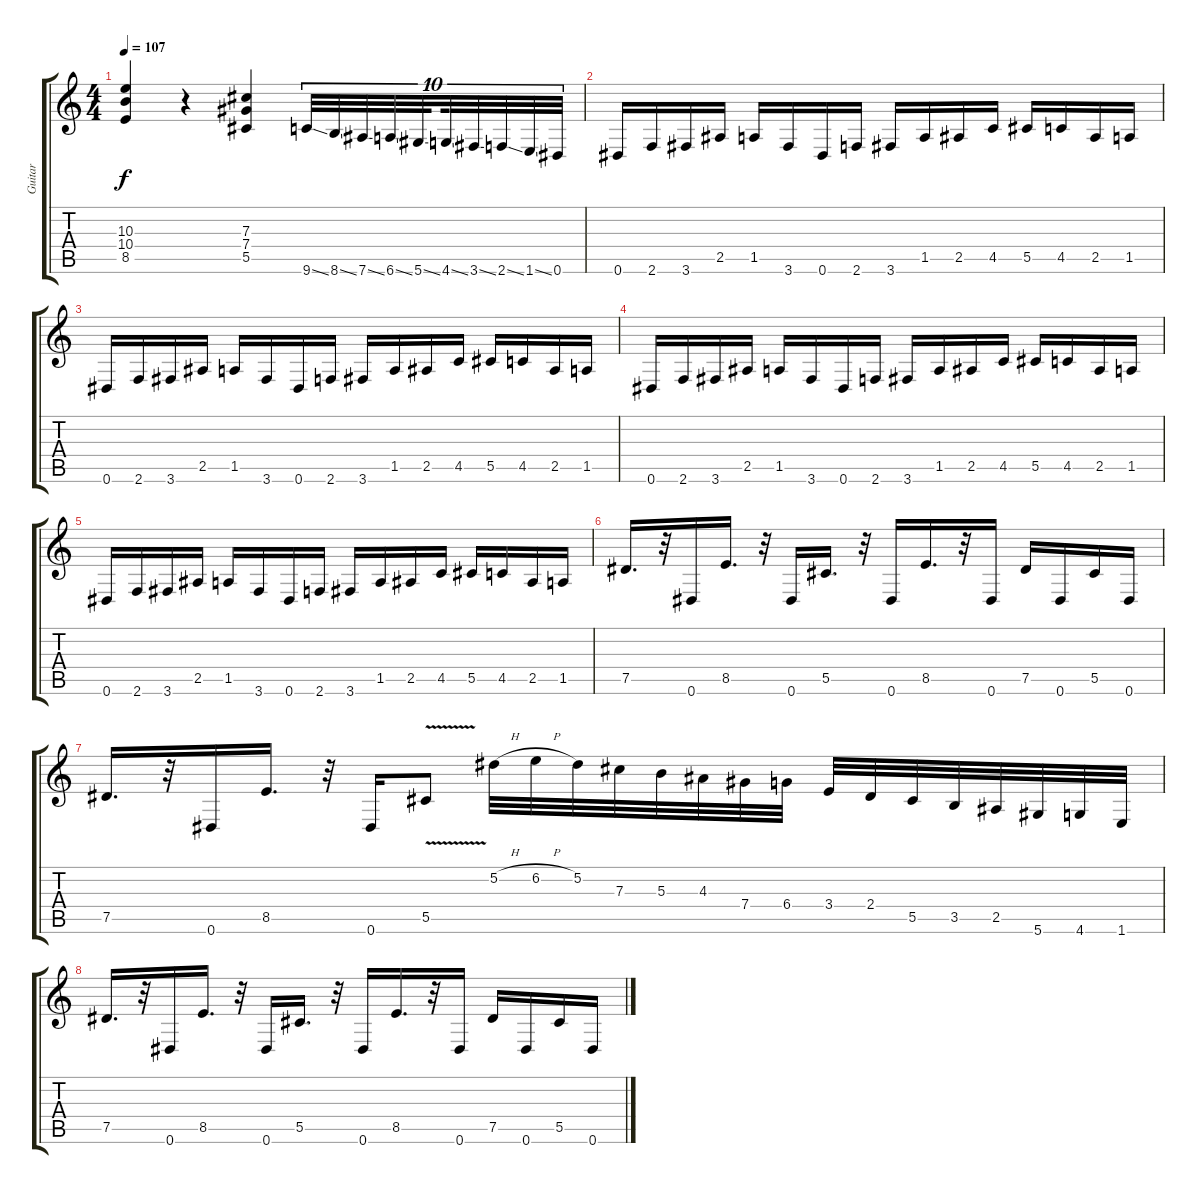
\track ("Guitar" "Guitar") {instrument distortionguitar}
\staff {score tabs}
\tuning (Eb4 Bb3 Gb3 Db3 Ab2 Eb2) {hide}
\ts (4 4)
\tempo 107
\clef g2
\ks c
(10.3 10.4 8.5).4{dy f} r.4 (7.3 7.4 5.5).4 9.6{ss}.32{tu (10 8) volume 15} 8.6{ss}.32{tu (10 8)} 7.6{ss}.32{tu (10 8)} 6.6{ss}.32{tu (10 8)} 5.6{ss}.32{tu (10 8) beam splitsecondary} 4.6{ss}.32{tu (10 8)} 3.6{ss}.32{tu (10 8)} 2.6{ss}.32{tu (10 8)} 1.6{ss}.32{tu (10 8)} 0.6.32{tu (10 8)} |
\section ("" "")
0.6.16 2.6.16 3.6.16 2.5.16 1.5.16 3.6.16 0.6.16 2.6.16 3.6.16 1.5.16 2.5.16 4.5.16 5.5.16 4.5.16 2.5.16 1.5.16 |
0.6.16 2.6.16 3.6.16 2.5.16 1.5.16 3.6.16 0.6.16 2.6.16 3.6.16 1.5.16 2.5.16 4.5.16 5.5.16 4.5.16 2.5.16 1.5.16 |
0.6.16 2.6.16 3.6.16 2.5.16 1.5.16 3.6.16 0.6.16 2.6.16 3.6.16 1.5.16 2.5.16 4.5.16 5.5.16 4.5.16 2.5.16 1.5.16 |
0.6.16 2.6.16 3.6.16 2.5.16 1.5.16 3.6.16 0.6.16 2.6.16 3.6.16 1.5.16 2.5.16 4.5.16 5.5.16 4.5.16 2.5.16 1.5.16 |
\section ("" "")
7.5.16{d} r.32 0.6.16 8.5.16{d} r.32 0.6.16 5.5.16{d} r.32 0.6.16 8.5.16{d} r.32 0.6.16 7.5.16 0.6.16 5.5.16 0.6.16 |
7.5.16{d} r.32 0.6.16 8.5.16{d} r.32 0.6.16 5.5{v}.8 5.2{h}.32 6.2{h}.32 5.2.32 7.3.32 5.3.32 4.3.32 7.4.32 6.4.32 3.4.32 2.4.32 5.5.32 3.5.32 2.5.32 5.6.32 4.6.32 1.6.32 |
7.5.16{d} r.32 0.6.16 8.5.16{d} r.32 0.6.16 5.5.16{d} r.32 0.6.16 8.5.16{d} r.32 0.6.16 7.5.16 0.6.16 5.5.16 0.6.16
